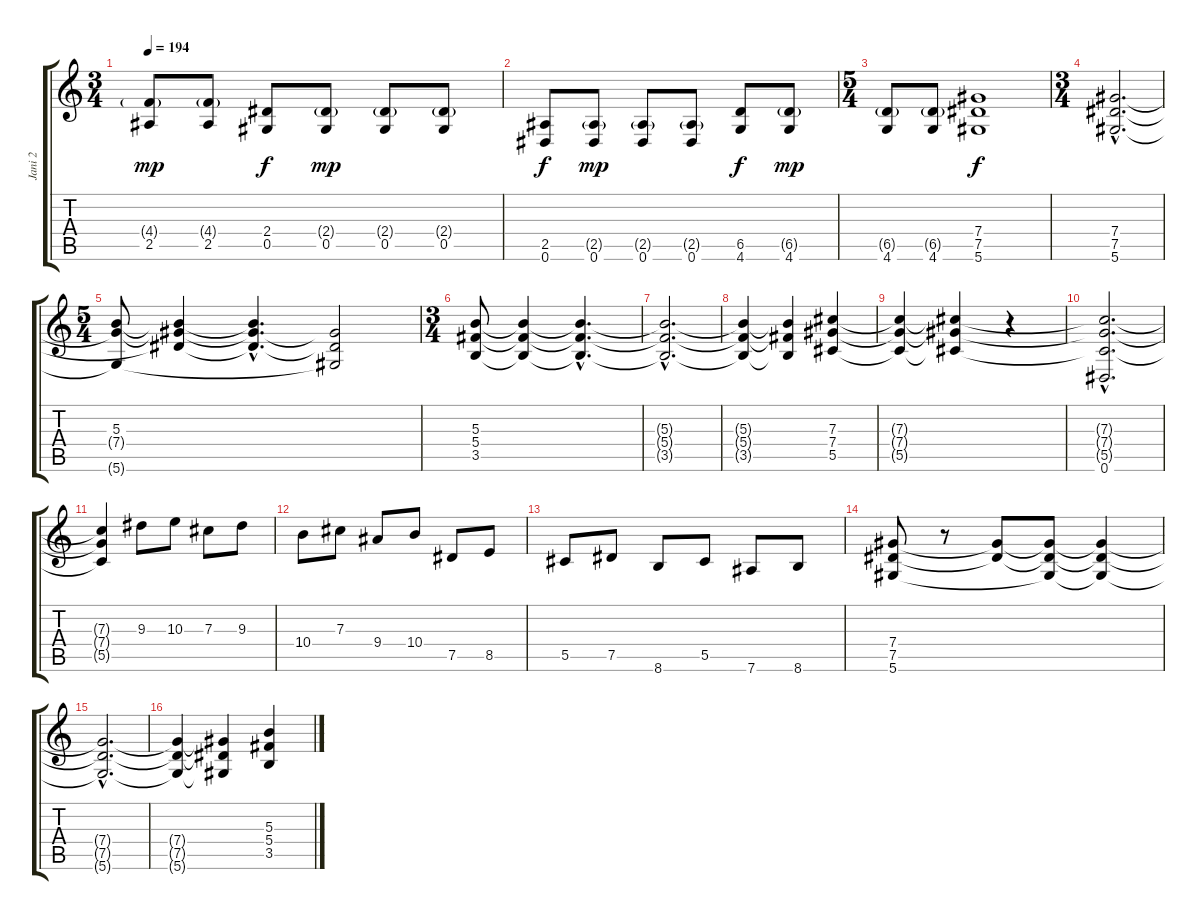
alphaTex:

\track ("Jani 2" "Jani 2") {instrument distortionguitar}
\staff {score tabs}
\tuning (Eb4 Bb3 Gb3 Db3 Ab2 Eb2) {hide}
\ts (3 4)
\tempo 194
\clef g2
\ks c
(4.4{g} 2.5).8{dy mp} (4.4{g} 2.5).8 (2.4 0.5).8{dy f} (2.4{g} 0.5).8{dy mp} (2.4{g} 0.5).8 (2.4{g} 0.5).8 |
(2.5 0.6).8{dy f} (2.5{g} 0.6).8{dy mp} (2.5{g} 0.6).8 (2.5{g} 0.6).8 (6.5 4.6).8{dy f} (6.5{g} 4.6).8{dy mp} |
\ts (5 4)
(6.5{g} 4.6).8 (6.5{g} 4.6).8 (7.4 7.5 5.6).1{dy f} |
\ts (3 4)
(7.4{hac} 7.5{hac} 5.6{hac}).2{d} |
\ts (5 4)
(5.3 7.4{t} 5.6{t}).8 (5.3{t} 7.4{t} 7.5{t}).4 (5.3{hac t} 7.4{hac t} 7.5{hac t}).4{d} (7.4{t} 7.5{t} 5.6{t}).2 |
\ts (3 4)
(5.3 5.4 3.5).8 (5.3{t} 5.4{t} 3.5{t}).4 (5.3{hac t} 5.4{hac t} 3.5{hac t}).4{d} |
(5.3{hac t} 5.4{hac t} 3.5{hac t}).2{d} |
(5.3{t} 5.4{t} 3.5{t}).4 (5.3{t} 5.4{t} 3.5{t}).4 (7.3 7.4 5.5).4 |
(7.3{t} 7.4{t} 5.5{t}).4 (7.3{t} 7.4{t} 5.5{t}).4 r.4 |
(7.3{hac t} 7.4{hac t} 5.5{hac t} 0.6{hac}).2{d} |
(7.3{t} 7.4{t} 5.5{t}).4 9.3.8 10.3.8 7.3.8 9.3.8 |
10.4.8 7.3.8 9.4.8 10.4.8 7.5.8 8.5.8 |
5.5.8 7.5.8 8.6.8 5.5.8 7.6.8 8.6.8 |
(7.4 7.5 5.6).8 r.8 (7.4{t} 7.5{t}).8 (7.4{t} 7.5{t} 5.6{t}).8 (7.4{t} 7.5{t} 5.6{t}).4 |
(7.4{hac t} 7.5{hac t} 5.6{hac t}).2{d} |
(7.4{t} 7.5{t} 5.6{t}).4 (7.4{t} 7.5{t} 5.6{t}).4 (5.3 5.4 3.5).4
